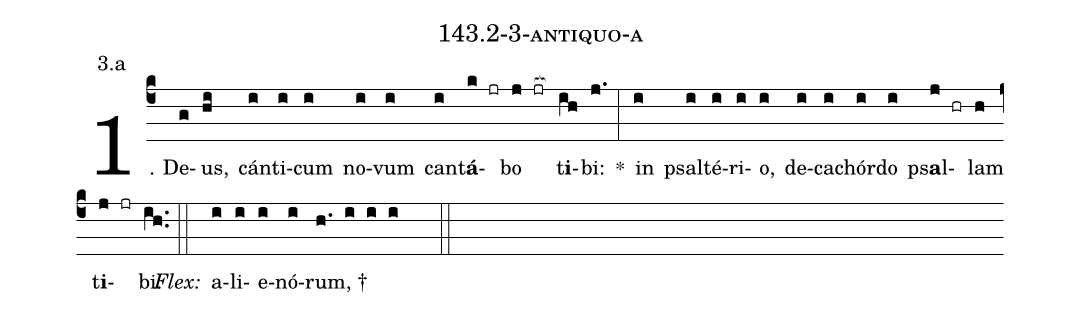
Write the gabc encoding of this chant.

name: 143.2-3-antiquo-a;
annotation: 3.a;
%%
(c4)1. De(g)us,(hi) cán(i)ti(i)cum(i) no(i)vum(i) can(i)t<b>á</b>(k jr)bo(j jr[ocb:1{]) t<b>i</b>(ih[ocb:0}])bi:(j.) *(:) in(i) psal(i)té(i)ri(i)o,(i) de(i)ca(i)chór(i)do(i) ps<b>a</b>l(j hr)lam(h) t<b>i</b>(j jr)bi.(ih..) (::)
<i>Flex:</i>()  a(i)li(i)e(i)nó(i)rum, †(h. i i i  ::)
